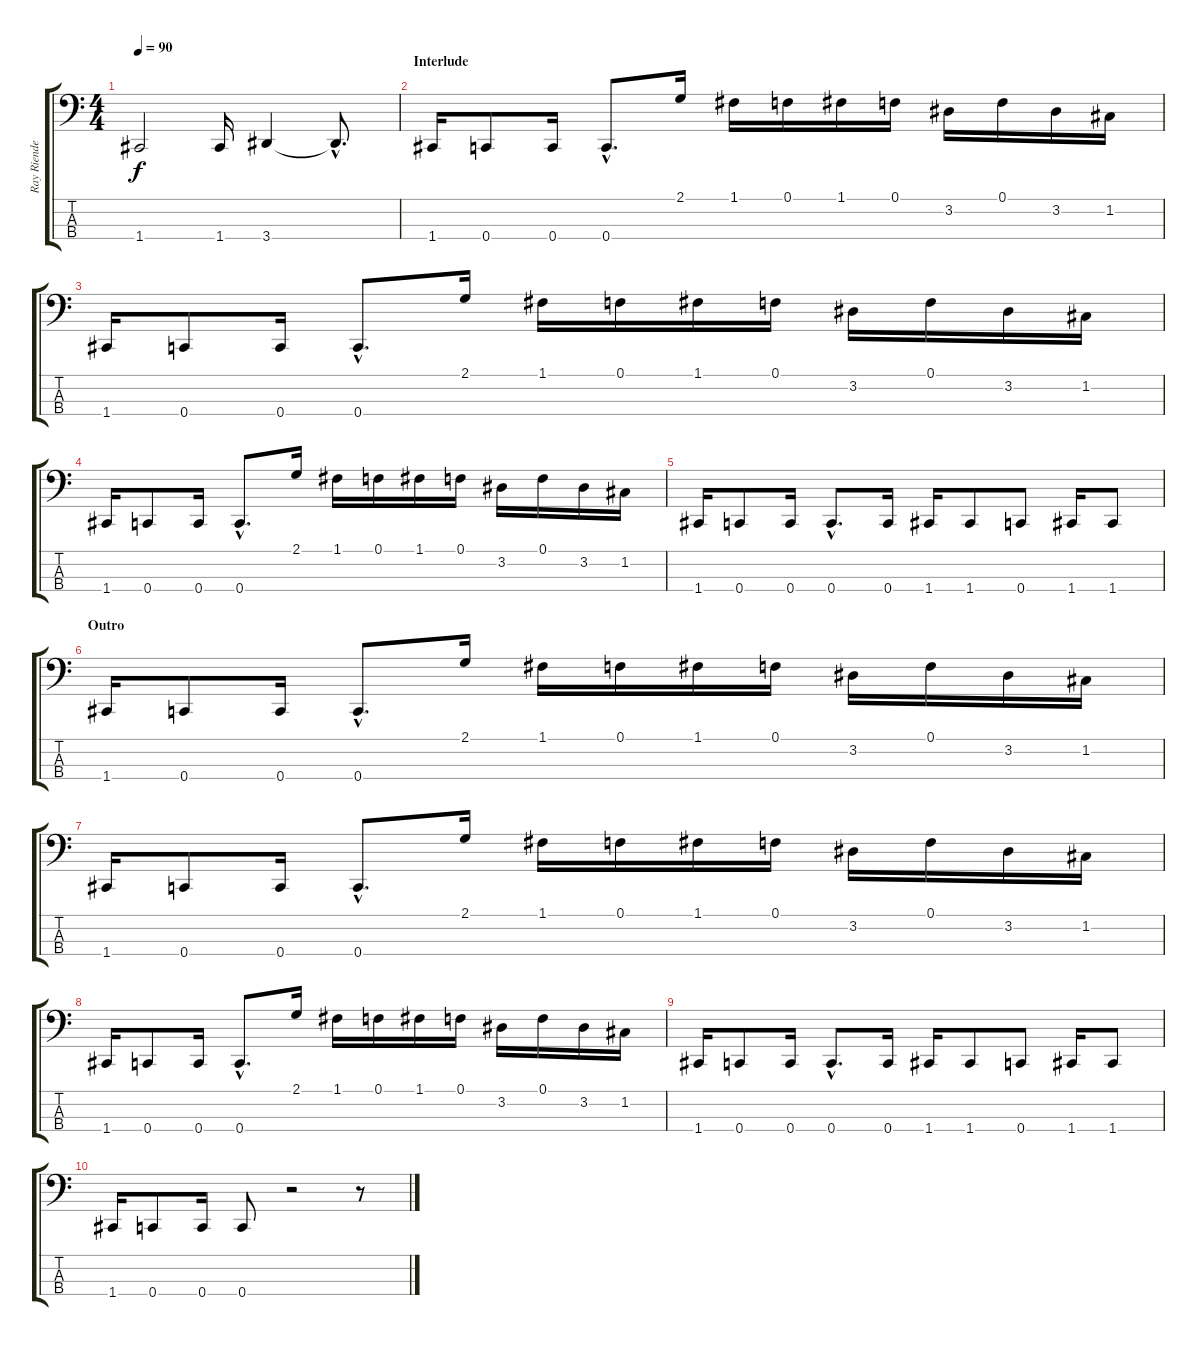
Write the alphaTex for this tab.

\track ("Ray Riendeau" "Ray Riende") {instrument electricbassfinger}
\staff {score tabs}
\tuning (F2 C2 G1 C1) {hide}
\ts (4 4)
\tempo 90
\clef f4
\ks c
1.4.2{dy f} 1.4.16 3.4.4 3.4{hac t}.8{d} |
\section ("" "Interlude")
1.4.16 0.4.8 0.4.16 0.4{hac}.8{d} 2.1.16 1.1.16 0.1.16 1.1.16 0.1.16 3.2.16 0.1.16 3.2.16 1.2.16 |
1.4.16 0.4.8 0.4.16 0.4{hac}.8{d} 2.1.16 1.1.16 0.1.16 1.1.16 0.1.16 3.2.16 0.1.16 3.2.16 1.2.16 |
1.4.16 0.4.8 0.4.16 0.4{hac}.8{d} 2.1.16 1.1.16 0.1.16 1.1.16 0.1.16 3.2.16 0.1.16 3.2.16 1.2.16 |
1.4.16 0.4.8 0.4.16 0.4{hac}.8{d} 0.4.16 1.4.16 1.4.8 0.4.8 1.4.16 1.4.8 |
\section ("" "Outro")
1.4.16 0.4.8 0.4.16 0.4{hac}.8{d} 2.1.16 1.1.16 0.1.16 1.1.16 0.1.16 3.2.16 0.1.16 3.2.16 1.2.16 |
1.4.16 0.4.8 0.4.16 0.4{hac}.8{d} 2.1.16 1.1.16 0.1.16 1.1.16 0.1.16 3.2.16 0.1.16 3.2.16 1.2.16 |
1.4.16 0.4.8 0.4.16 0.4{hac}.8{d} 2.1.16 1.1.16 0.1.16 1.1.16 0.1.16 3.2.16 0.1.16 3.2.16 1.2.16 |
1.4.16 0.4.8 0.4.16 0.4{hac}.8{d} 0.4.16 1.4.16 1.4.8 0.4.8 1.4.16 1.4.8 |
1.4.16 0.4.8 0.4.16 0.4.8 r.2 r.8
